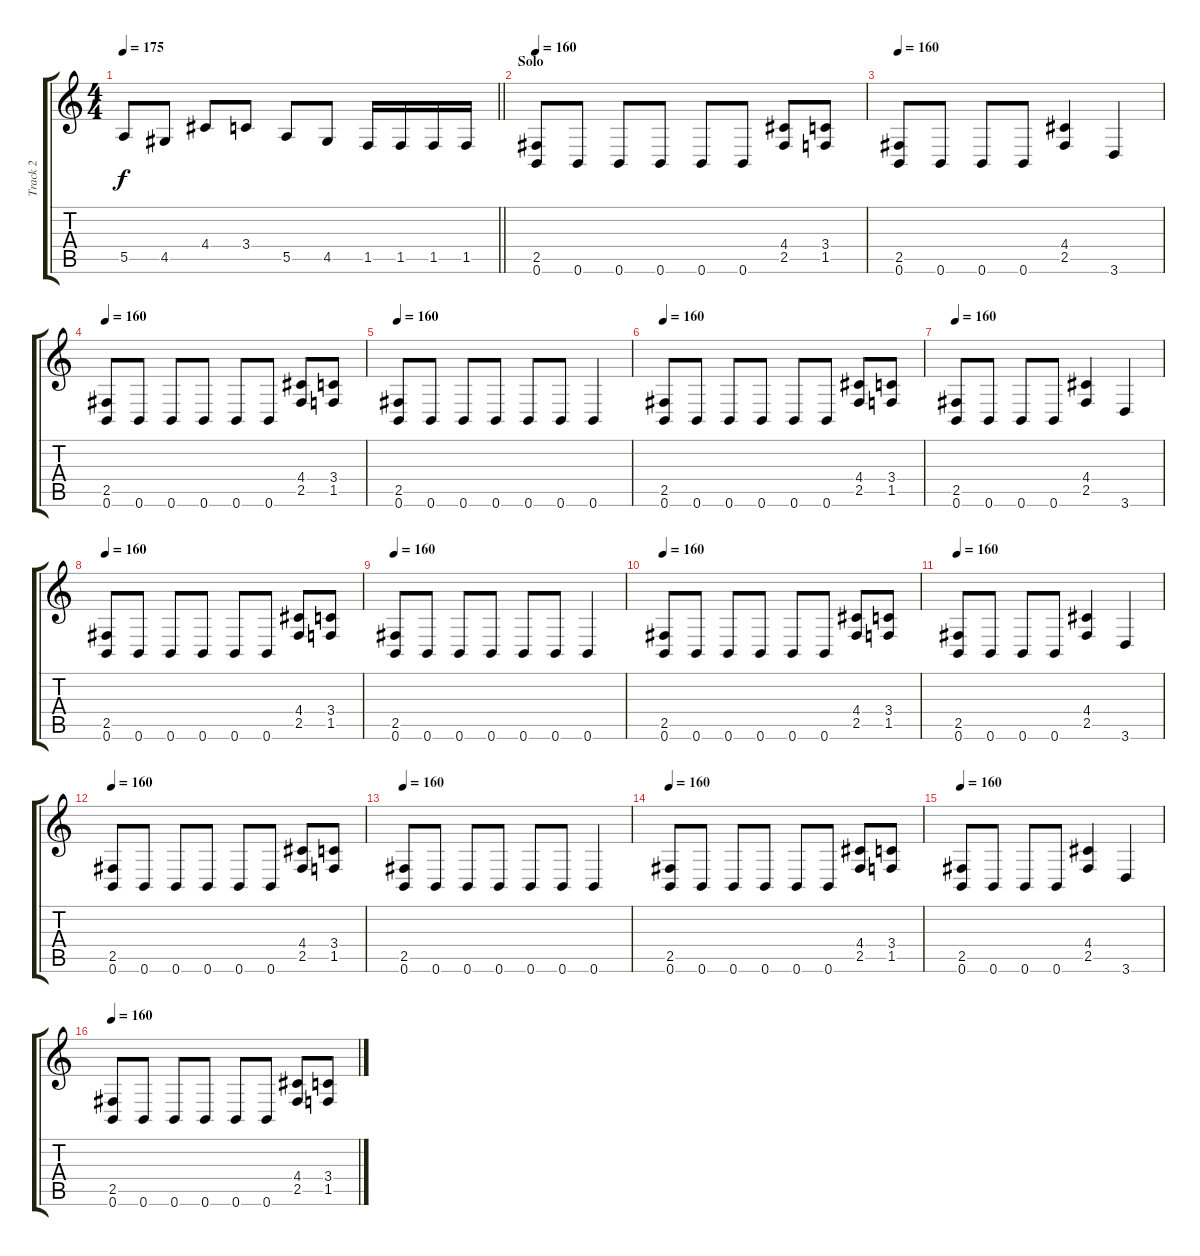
\track ("Track 2" "Track 2") {instrument distortionguitar}
\staff {score tabs}
\tuning (B3 Gb3 D3 A2 E2 B1) {hide}
\ts (4 4)
\tempo 175
\clef g2
\barLineRight lightlight
\ks c
5.5.8{dy f} 4.5.8 4.4.8 3.4.8 5.5.8 4.5.8 1.5.16 1.5.16 1.5.16 1.5.16 |
\section ("" "Solo")
\tempo 160
(2.5 0.6).8 0.6.8 0.6.8 0.6.8 0.6.8 0.6.8 (4.4 2.5).8 (3.4 1.5).8 |
\tempo 160
(2.5 0.6).8 0.6.8 0.6.8 0.6.8 (4.4 2.5).4 3.6.4 |
\tempo 160
(2.5 0.6).8 0.6.8 0.6.8 0.6.8 0.6.8 0.6.8 (4.4 2.5).8 (3.4 1.5).8 |
\tempo 160
(2.5 0.6).8 0.6.8 0.6.8 0.6.8 0.6.8 0.6.8 0.6.4 |
\tempo 160
(2.5 0.6).8 0.6.8 0.6.8 0.6.8 0.6.8 0.6.8 (4.4 2.5).8 (3.4 1.5).8 |
\tempo 160
(2.5 0.6).8 0.6.8 0.6.8 0.6.8 (4.4 2.5).4 3.6.4 |
\tempo 160
(2.5 0.6).8 0.6.8 0.6.8 0.6.8 0.6.8 0.6.8 (4.4 2.5).8 (3.4 1.5).8 |
\tempo 160
(2.5 0.6).8 0.6.8 0.6.8 0.6.8 0.6.8 0.6.8 0.6.4 |
\tempo 160
(2.5 0.6).8 0.6.8 0.6.8 0.6.8 0.6.8 0.6.8 (4.4 2.5).8 (3.4 1.5).8 |
\tempo 160
(2.5 0.6).8 0.6.8 0.6.8 0.6.8 (4.4 2.5).4 3.6.4 |
\tempo 160
(2.5 0.6).8 0.6.8 0.6.8 0.6.8 0.6.8 0.6.8 (4.4 2.5).8 (3.4 1.5).8 |
\tempo 160
(2.5 0.6).8 0.6.8 0.6.8 0.6.8 0.6.8 0.6.8 0.6.4 |
\tempo 160
(2.5 0.6).8 0.6.8 0.6.8 0.6.8 0.6.8 0.6.8 (4.4 2.5).8 (3.4 1.5).8 |
\tempo 160
(2.5 0.6).8 0.6.8 0.6.8 0.6.8 (4.4 2.5).4 3.6.4 |
\tempo 160
(2.5 0.6).8 0.6.8 0.6.8 0.6.8 0.6.8 0.6.8 (4.4 2.5).8 (3.4 1.5).8
